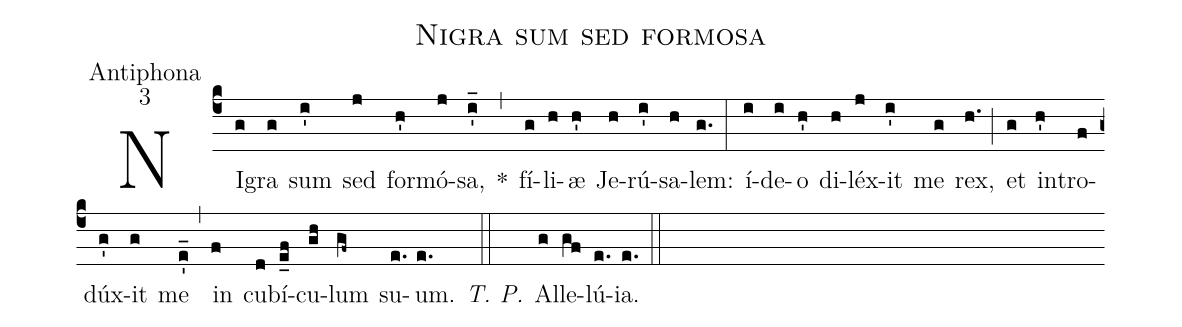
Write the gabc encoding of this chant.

name:Nigra sum sed formosa;
office-part:Antiphona;
mode:3;
%%
(c4) NI(g)gra(g) sum(i') sed(j) for(h')mó(j)sa,(i'_) *(,) fí(g)li(h)æ(h') Je(h)rú(i')sa(h)lem:(g.) (:) í(i)de(i)o(h') di(h)léx(j)it(i') me(g) rex,(h.) (;) et(g) in(h')tro(f)dúx(g')it(g) me(e'_) (,) in(f) cu(d)bí(e_f)cu(gh)lum(gf~) su(e.)um.(e.) <i>T. P.</i>(::) Al(g)le(gf)lú(e.)ia.(e.) (::)
